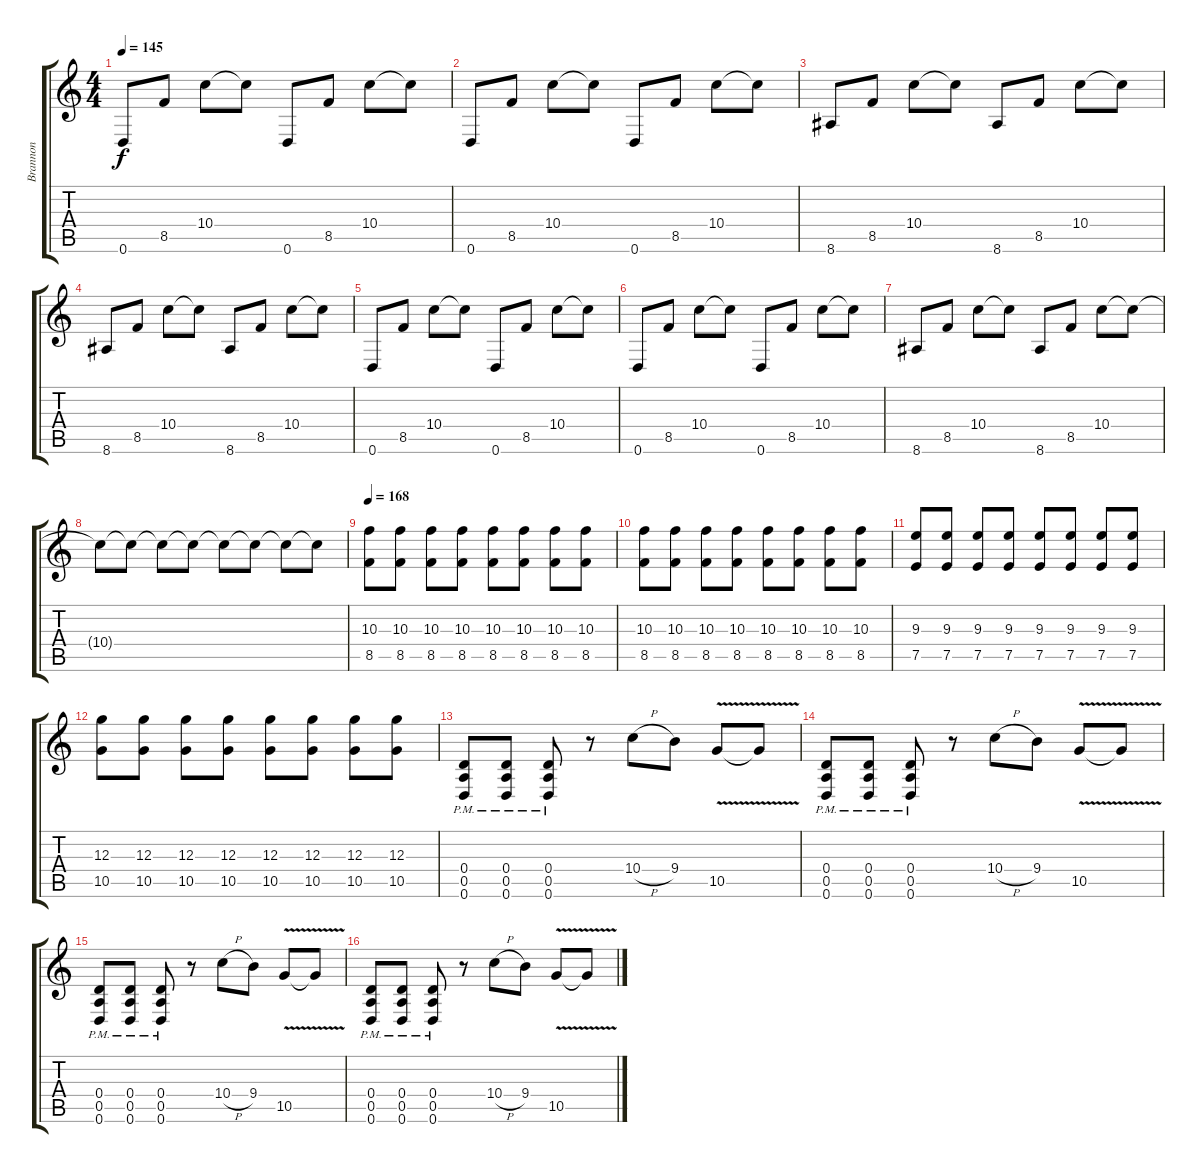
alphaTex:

\track ("Brannon" "Brannon") {instrument distortionguitar}
\staff {score tabs}
\tuning (E4 B3 G3 D3 A2 D2) {hide}
\ts (4 4)
\tempo 145
\clef g2
\ks c
0.6.8{dy f} 8.5.8 10.4.8 10.4{t}.8 0.6.8 8.5.8 10.4.8 10.4{t}.8 |
0.6.8 8.5.8 10.4.8 10.4{t}.8 0.6.8 8.5.8 10.4.8 10.4{t}.8 |
8.6.8 8.5.8 10.4.8 10.4{t}.8 8.6.8 8.5.8 10.4.8 10.4{t}.8 |
8.6.8 8.5.8 10.4.8 10.4{t}.8 8.6.8 8.5.8 10.4.8 10.4{t}.8 |
0.6.8 8.5.8 10.4.8 10.4{t}.8 0.6.8 8.5.8 10.4.8 10.4{t}.8 |
0.6.8 8.5.8 10.4.8 10.4{t}.8 0.6.8 8.5.8 10.4.8 10.4{t}.8 |
8.6.8 8.5.8 10.4.8 10.4{t}.8 8.6.8 8.5.8 10.4.8 10.4{t}.8 |
10.4{t}.8 10.4{t}.8 10.4{t}.8 10.4{t}.8 10.4{t}.8 10.4{t}.8 10.4{t}.8 10.4{t}.8 |
\tempo 168
(10.3 8.5).8{instrument distortionguitar} (10.3 8.5).8 (10.3 8.5).8 (10.3 8.5).8 (10.3 8.5).8 (10.3 8.5).8 (10.3 8.5).8 (10.3 8.5).8 |
(10.3 8.5).8{instrument distortionguitar} (10.3 8.5).8 (10.3 8.5).8 (10.3 8.5).8 (10.3 8.5).8 (10.3 8.5).8 (10.3 8.5).8 (10.3 8.5).8 |
(9.3 7.5).8 (9.3 7.5).8 (9.3 7.5).8 (9.3 7.5).8 (9.3 7.5).8 (9.3 7.5).8 (9.3 7.5).8 (9.3 7.5).8 |
(12.3 10.5).8 (12.3 10.5).8 (12.3 10.5).8 (12.3 10.5).8 (12.3 10.5).8 (12.3 10.5).8 (12.3 10.5).8 (12.3 10.5).8 |
(0.4{pm} 0.5{pm} 0.6{pm}).8{instrument distortionguitar} (0.4{pm} 0.5{pm} 0.6{pm}).8 (0.4{pm} 0.5{pm} 0.6{pm}).8 r.8 10.4{h}.8 9.4.8 10.5{v}.8{instrument guitarharmonics} 10.5{t}.8 |
(0.4{pm} 0.5{pm} 0.6{pm}).8{instrument distortionguitar} (0.4{pm} 0.5{pm} 0.6{pm}).8 (0.4{pm} 0.5{pm} 0.6{pm}).8 r.8 10.4{h}.8 9.4.8 10.5{v}.8{instrument guitarharmonics} 10.5{t}.8 |
(0.4{pm} 0.5{pm} 0.6{pm}).8{instrument distortionguitar} (0.4{pm} 0.5{pm} 0.6{pm}).8 (0.4{pm} 0.5{pm} 0.6{pm}).8 r.8 10.4{h}.8 9.4.8 10.5{v}.8{instrument guitarharmonics} 10.5{t}.8 |
(0.4{pm} 0.5{pm} 0.6{pm}).8{instrument distortionguitar} (0.4{pm} 0.5{pm} 0.6{pm}).8 (0.4{pm} 0.5{pm} 0.6{pm}).8 r.8 10.4{h}.8 9.4.8 10.5{v}.8{instrument guitarharmonics} 10.5{t}.8
